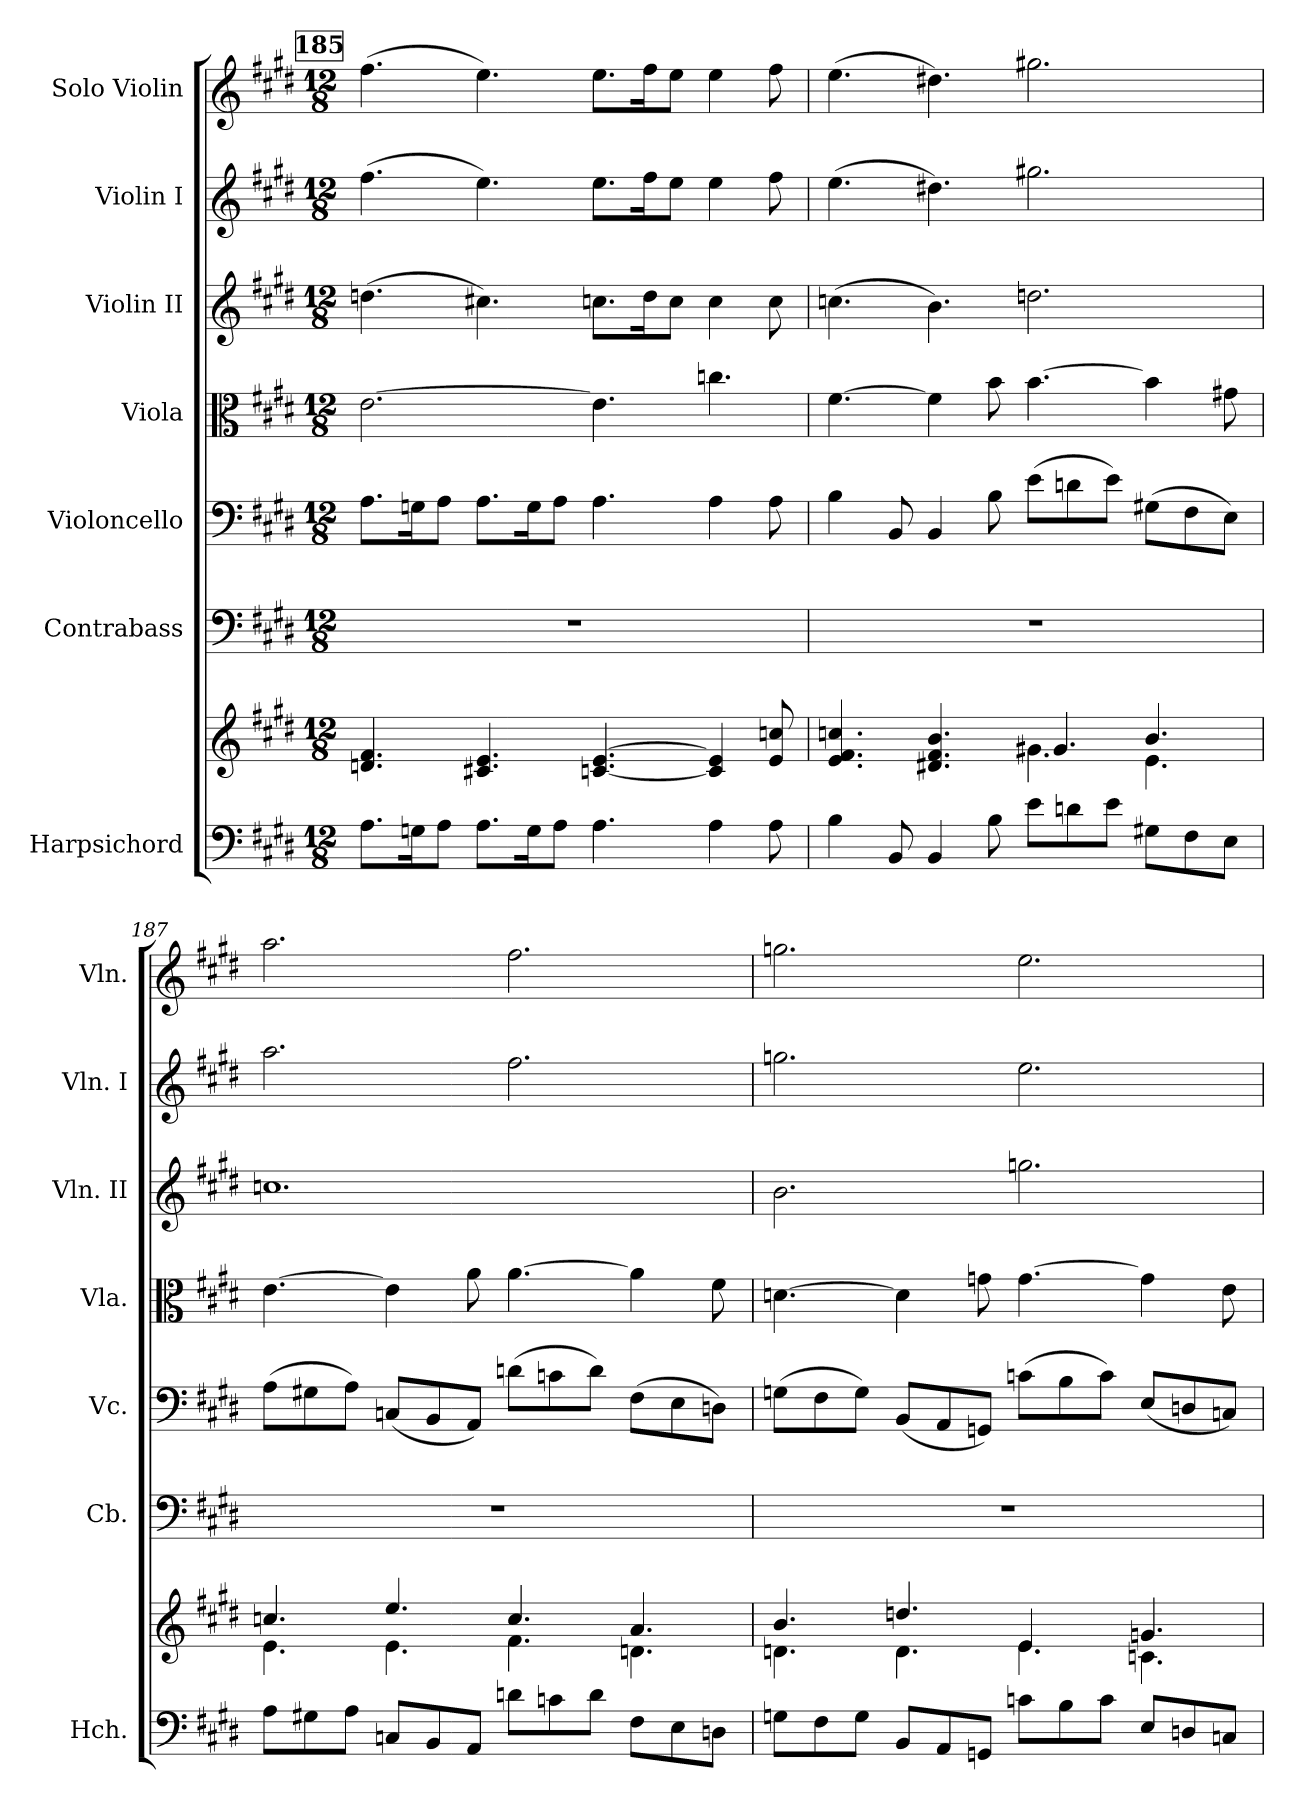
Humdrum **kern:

**kern	**kern	**kern	**kern	**kern	**kern	**kern	**kern
*part7	*part7	*part6	*part5	*part4	*part3	*part2	*part1
*staff8	*staff7	*staff6	*staff5	*staff4	*staff3	*staff2	*staff1
*I"Harpsichord	*	*I"Contrabass	*I"Violoncello	*I"Viola	*I"Violin II	*I"Violin I	*I"Solo Violin
*I'Hch.	*	*I'Cb.	*I'Vc.	*I'Vla.	*I'Vln. II	*I'Vln. I	*I'Vln.
*clefF4	*clefG2	*clefF4	*clefF4	*clefC3	*clefG2	*clefG2	*clefG2
*	*	*ITrd7c12	*	*	*	*	*
*k[f#c#g#d#]	*k[f#c#g#d#]	*k[f#c#g#d#]	*k[f#c#g#d#]	*k[f#c#g#d#]	*k[f#c#g#d#]	*k[f#c#g#d#]	*k[f#c#g#d#]
*M12/8	*M12/8	*M12/8	*M12/8	*M12/8	*M12/8	*M12/8	*M12/8
!!LO:REH:place=s1:a:B:fs=14:t=185
=185	=185	=185	=185	=185	=185	=185	=185
8.A\L	4.d/ 4.f#/	1.r	8.A\L	[2.e\	(>4.dd\	(>4.ff#\	(>4.ff#\
16G\K	.	.	16G\K	.	.	.	.
8A\J	.	.	8A\J	.	.	.	.
8.A\L	4.c#X/ 4.e/	.	8.A\L	.	4.cc#X\)	4.ee\)	4.ee\)
16G\K	.	.	16G\K	.	.	.	.
8A\J	.	.	8A\J	.	.	.	.
4.A\	[4.cn/ [4.e/	.	4.A\	4.e\]	8.ccn\L	8.ee\L	8.ee\L
.	.	.	.	.	16dd\K	16ff#\K	16ff#\K
.	.	.	.	.	8cc\J	8ee\J	8ee\J
4A\	4c/] 4e/]	.	4A\	4.cc\	4cc\	4ee\	4ee\
8A\	8e/ 8cc/	.	8A\	.	8cc\	8ff#\	8ff#\
=186	=186	=186	=186	=186	=186	=186	=186
*	*^	*	*	*	*	*	*
4B\	4.e/ 4.f#/ 4.cc/	2.ryy	1.r	4B\	[4.f#\	(>4.cc\	(>4.ee\	(>4.ee\
8BB/	.	.	.	8BB/	.	.	.	.
4BB/	4.d#X/ 4.f#/ 4.b/	.	.	4BB/	4f#\]	4.b\)	4.dd#X\)	4.dd#X\)
8B\	.	.	.	8B\	8b\	.	.	.
8e\L	4.g#X\	4.g#/	.	(>8e\L	[4.b\	2.ddn\	2.gg#X\	2.gg#X\
8d\	.	.	.	8d\	.	.	.	.
8e\J	.	.	.	8e\J)	.	.	.	.
8G#X\L	4.e\	4.b/	.	(>8G#X\L	4b\]	.	.	.
8F#\	.	.	.	8F#\	.	.	.	.
8E\J	.	.	.	8E\J)	8g#X\	.	.	.
!!LO:PB:g=z
=187	=187	=187	=187	=187	=187	=187	=187	=187
8A\L	4.e\	4.cc/	1.r	(>8A\L	[4.e\	1.cc	2.aa\	2.aa\
8G#X\	.	.	.	8G#X\	.	.	.	.
8A\J	.	.	.	8A\J)	.	.	.	.
8C/L	4.e\	4.ee/	.	(<8C/L	4e\]	.	.	.
8BB/	.	.	.	8BB/	.	.	.	.
8AA/J	.	.	.	8AA/J)	8a\	.	.	.
8d\L	4.f#\	4.cc/	.	(>8d\L	[4.a\	.	2.ff#\	2.ff#\
8c\	.	.	.	8c\	.	.	.	.
8d\J	.	.	.	8d\J)	.	.	.	.
8F#\L	4.d\	4.a/	.	(>8F#\L	4a\]	.	.	.
8E\	.	.	.	8E\	.	.	.	.
8D\J	.	.	.	8D\J)	8f#\	.	.	.
=188	=188	=188	=188	=188	=188	=188	=188	=188
8G\L	4.d\	4.b/	1.r	(>8G\L	[4.d\	2.b\	2.gg\	2.gg\
8F#\	.	.	.	8F#\	.	.	.	.
8G\J	.	.	.	8G\J)	.	.	.	.
8BB/L	4.d\	4.dd/	.	(<8BB/L	4d\]	.	.	.
8AA/	.	.	.	8AA/	.	.	.	.
8GG/J	.	.	.	8GG/J)	8g\	.	.	.
8c\L	4.e\	4.e/	.	(>8c\L	[4.g\	2.gg\	2.ee\	2.ee\
8B\	.	.	.	8B\	.	.	.	.
8c\J	.	.	.	8c\J)	.	.	.	.
8E/L	4.c\	4.g/	.	(<8E/L	4g\]	.	.	.
8D/	.	.	.	8D/	.	.	.	.
8C/J	.	.	.	8C/J)	8e\	.	.	.
*	*v	*v	*	*	*	*	*	*
=	=	=	=	=	=	=	=
*-	*-	*-	*-	*-	*-	*-	*-
